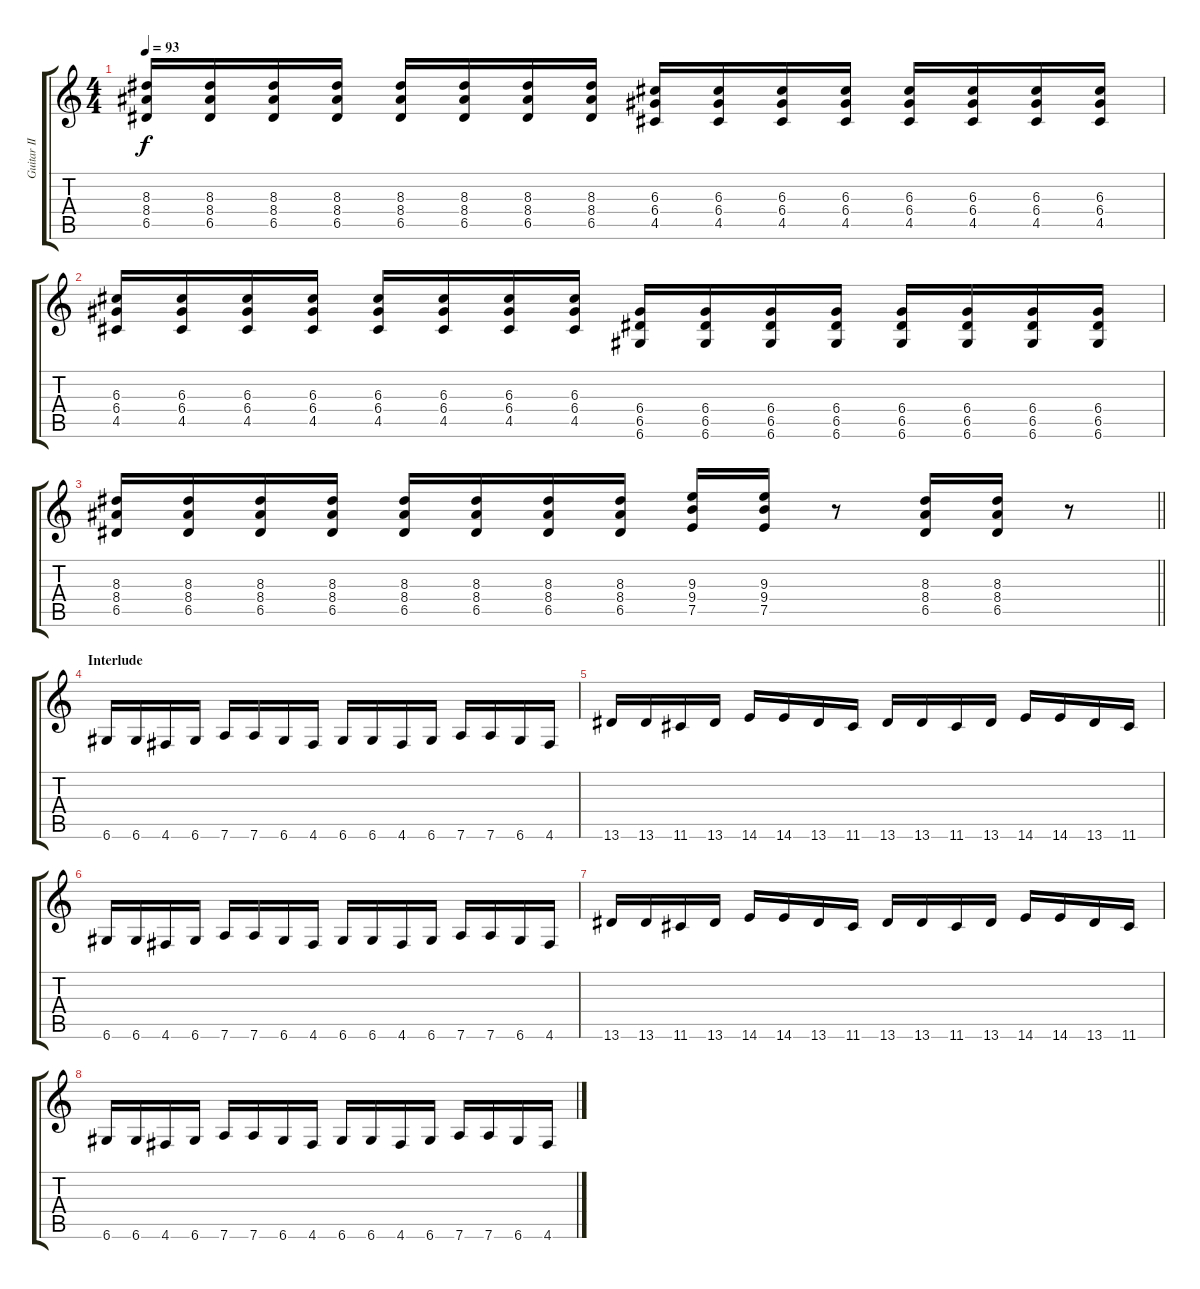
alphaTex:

\track ("Guitar II" "Guitar II") {instrument overdrivenguitar}
\staff {score tabs}
\tuning (E4 B3 G3 D3 A2 D2) {hide}
\ts (4 4)
\tempo 93
\clef g2
\ks c
(8.3 8.4 6.5).16{dy f} (8.3 8.4 6.5).16 (8.3 8.4 6.5).16 (8.3 8.4 6.5).16 (8.3 8.4 6.5).16 (8.3 8.4 6.5).16 (8.3 8.4 6.5).16 (8.3 8.4 6.5).16 (6.3 6.4 4.5).16 (6.3 6.4 4.5).16 (6.3 6.4 4.5).16 (6.3 6.4 4.5).16 (6.3 6.4 4.5).16 (6.3 6.4 4.5).16 (6.3 6.4 4.5).16 (6.3 6.4 4.5).16 |
(6.3 6.4 4.5).16 (6.3 6.4 4.5).16 (6.3 6.4 4.5).16 (6.3 6.4 4.5).16 (6.3 6.4 4.5).16 (6.3 6.4 4.5).16 (6.3 6.4 4.5).16 (6.3 6.4 4.5).16 (6.4 6.5 6.6).16 (6.4 6.5 6.6).16 (6.4 6.5 6.6).16 (6.4 6.5 6.6).16 (6.4 6.5 6.6).16 (6.4 6.5 6.6).16 (6.4 6.5 6.6).16 (6.4 6.5 6.6).16 |
\barLineRight lightlight
(8.3 8.4 6.5).16 (8.3 8.4 6.5).16 (8.3 8.4 6.5).16 (8.3 8.4 6.5).16 (8.3 8.4 6.5).16 (8.3 8.4 6.5).16 (8.3 8.4 6.5).16 (8.3 8.4 6.5).16 (9.3 9.4 7.5).16 (9.3 9.4 7.5).16 r.8 (8.3 8.4 6.5).16 (8.3 8.4 6.5).16 r.8 |
\section ("" "Interlude")
6.6.16{volume 16} 6.6.16 4.6.16 6.6.16 7.6.16 7.6.16 6.6.16 4.6.16 6.6.16 6.6.16 4.6.16 6.6.16 7.6.16 7.6.16 6.6.16 4.6.16 |
13.6.16 13.6.16 11.6.16 13.6.16 14.6.16 14.6.16 13.6.16 11.6.16 13.6.16 13.6.16 11.6.16 13.6.16 14.6.16 14.6.16 13.6.16 11.6.16 |
6.6.16 6.6.16 4.6.16 6.6.16 7.6.16 7.6.16 6.6.16 4.6.16 6.6.16 6.6.16 4.6.16 6.6.16 7.6.16 7.6.16 6.6.16 4.6.16 |
13.6.16 13.6.16 11.6.16 13.6.16 14.6.16 14.6.16 13.6.16 11.6.16 13.6.16 13.6.16 11.6.16 13.6.16 14.6.16 14.6.16 13.6.16 11.6.16 |
6.6.16 6.6.16 4.6.16 6.6.16 7.6.16 7.6.16 6.6.16 4.6.16 6.6.16 6.6.16 4.6.16 6.6.16 7.6.16 7.6.16 6.6.16 4.6.16
